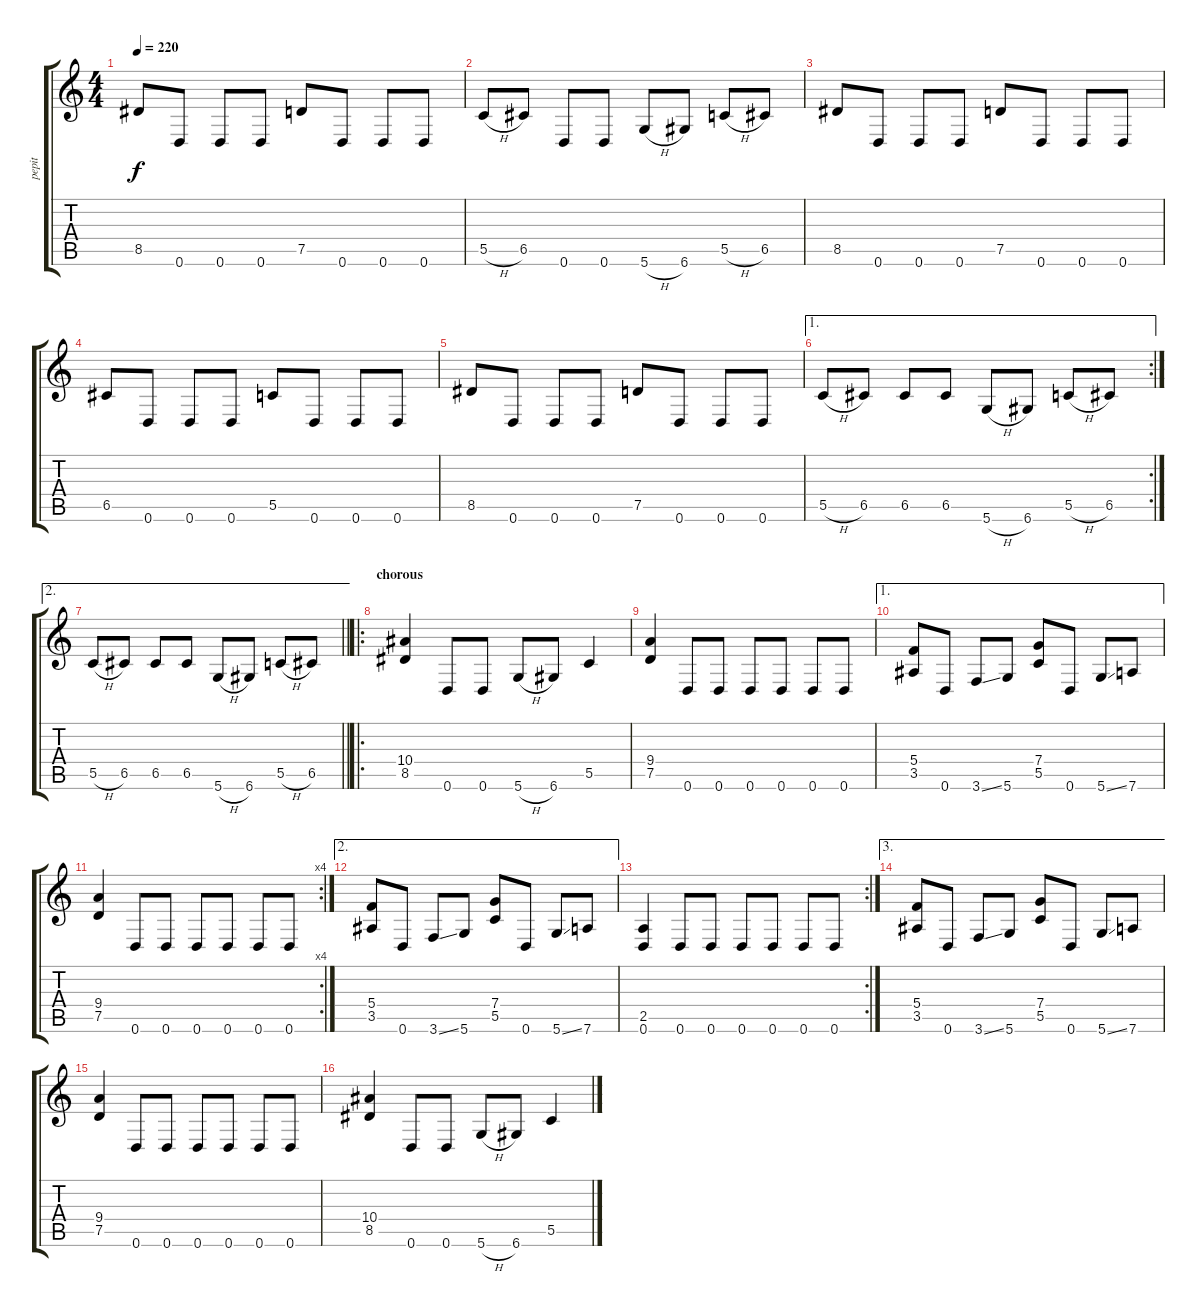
\track ("pepit" "pepit") {instrument distortionguitar}
\staff {score tabs}
\tuning (D4 A3 F3 C3 G2 D2) {hide}
\ts (4 4)
\tempo 220
\clef g2
\ks c
8.5.8{dy f} 0.6.8 0.6.8 0.6.8 7.5.8 0.6.8 0.6.8 0.6.8 |
5.5{h}.8 6.5.8 0.6.8 0.6.8 5.6{h}.8 6.6.8 5.5{h}.8 6.5.8 |
8.5.8 0.6.8 0.6.8 0.6.8 7.5.8 0.6.8 0.6.8 0.6.8 |
6.5.8 0.6.8 0.6.8 0.6.8 5.5.8 0.6.8 0.6.8 0.6.8 |
8.5.8 0.6.8 0.6.8 0.6.8 7.5.8 0.6.8 0.6.8 0.6.8 |
\ae 1
\rc 2
5.5{h}.8 6.5.8 6.5.8 6.5.8 5.6{h}.8 6.6.8 5.5{h}.8 6.5.8 |
\ae 2
\barLineRight lightlight
5.5{h}.8 6.5.8 6.5.8 6.5.8 5.6{h}.8 6.6.8 5.5{h}.8 6.5.8 |
\ro
\section ("" "chorous")
(10.4 8.5).4 0.6.8 0.6.8 5.6{h}.8 6.6.8 5.5.4 |
(9.4 7.5).4 0.6.8 0.6.8 0.6.8 0.6.8 0.6.8 0.6.8 |
\ae 1
(5.4 3.5).8 0.6.8 3.6{ss}.8 5.6.8 (7.4 5.5).8 0.6.8 5.6{ss}.8 7.6.8 |
\rc 4
(9.4 7.5).4 0.6.8 0.6.8 0.6.8 0.6.8 0.6.8 0.6.8 |
\ae 2
(5.4 3.5).8 0.6.8 3.6{ss}.8 5.6.8 (7.4 5.5).8 0.6.8 5.6{ss}.8 7.6.8 |
\rc 2
(2.5 0.6).4 0.6.8 0.6.8 0.6.8 0.6.8 0.6.8 0.6.8 |
\ae 3
(5.4 3.5).8 0.6.8 3.6{ss}.8 5.6.8 (7.4 5.5).8 0.6.8 5.6{ss}.8 7.6.8 |
(9.4 7.5).4 0.6.8 0.6.8 0.6.8 0.6.8 0.6.8 0.6.8 |
(10.4 8.5).4 0.6.8 0.6.8 5.6{h}.8 6.6.8 5.5.4
